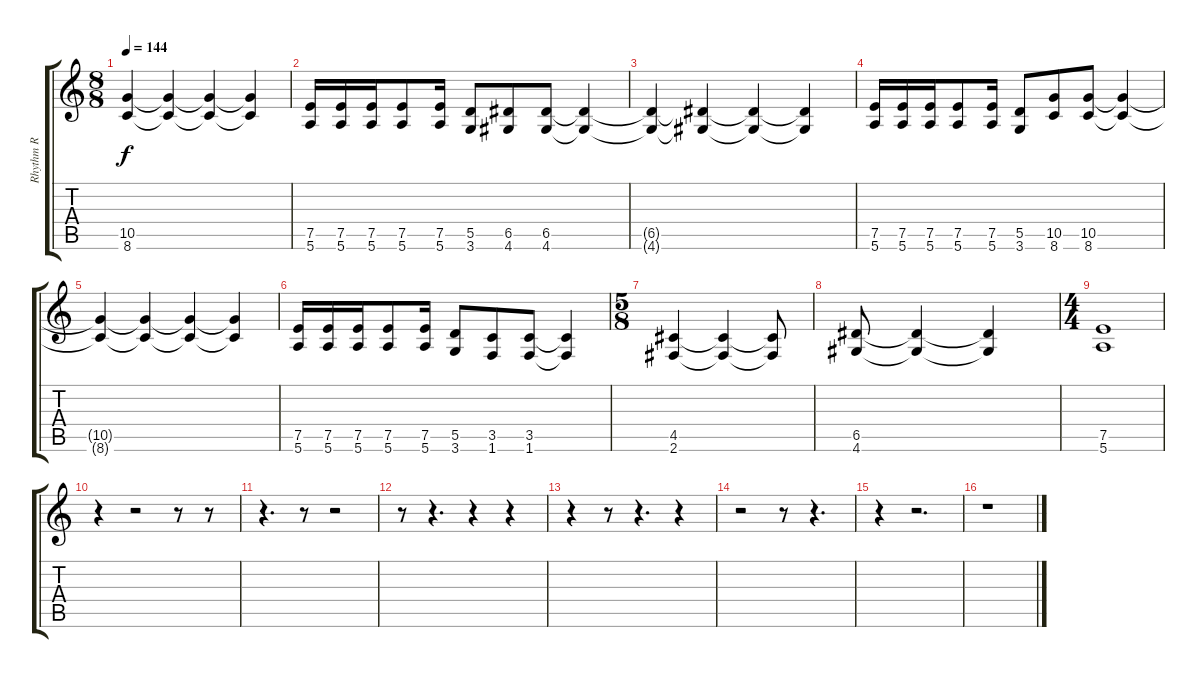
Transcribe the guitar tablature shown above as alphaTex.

\track ("Rhythm R" "Rhythm R") {instrument overdrivenguitar}
\staff {score tabs}
\tuning (E4 B3 G3 D3 A2 E2) {hide}
\ts (8 8)
\tempo 144
\clef g2
\ks c
(10.5{t} 8.6{t}).4{dy f} (10.5{t} 8.6{t}).4 (10.5{t} 8.6{t}).4 (10.5{t} 8.6{t}).4 |
(7.5 5.6).16 (7.5 5.6).16 (7.5 5.6).16 (7.5 5.6).8 (7.5 5.6).16 (5.5 3.6).8 (6.5 4.6).8 (6.5 4.6).8 (6.5{t} 4.6{t}).4 |
(6.5{t} 4.6{t}).4 (6.5{t} 4.6{t}).4 (6.5{t} 4.6{t}).4 (6.5{t} 4.6{t}).4 |
(7.5 5.6).16 (7.5 5.6).16 (7.5 5.6).16 (7.5 5.6).8 (7.5 5.6).16 (5.5 3.6).8 (10.5 8.6).8 (10.5 8.6).8 (10.5{t} 8.6{t}).4 |
(10.5{t} 8.6{t}).4 (10.5{t} 8.6{t}).4 (10.5{t} 8.6{t}).4 (10.5{t} 8.6{t}).4 |
(7.5 5.6).16 (7.5 5.6).16 (7.5 5.6).16 (7.5 5.6).8 (7.5 5.6).16 (5.5 3.6).8 (3.5 1.6).8 (3.5 1.6).8 (3.5{t} 1.6{t}).4 |
\ts (5 8)
(4.5 2.6).4 (4.5{t} 2.6{t}).4 (4.5{t} 2.6{t}).8 |
(6.5 4.6).8 (6.5{t} 4.6{t}).4 (6.5{t} 4.6{t}).4 |
\ts (4 4)
(7.5 5.6).1 |
r.4 r.2 r.8 r.8 |
r.4{d} r.8 r.2 |
r.8 r.4{d} r.4 r.4 |
r.4 r.8 r.4{d} r.4 |
r.2 r.8 r.4{d} |
r.4 r.2{d} |
r.1
